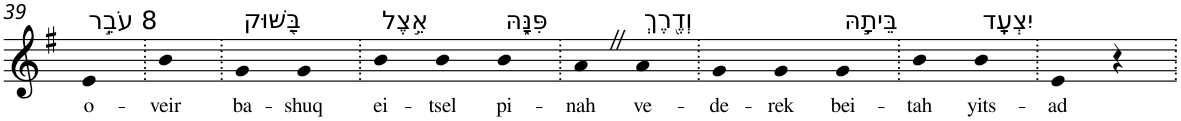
**kern	**text
*part1	*part1
*staff1	*staff1
*I"Piano	*
*I'Pno	*
!!LO:PB:g=z
*clefG2	*
*k[f#]	*
*G:	*
=39	=39
!LO:TX:a:t=8 עֹבֵ֣ר	!
!	!LO:LY:b
4e	o-
=40.	=40.
!	!LO:LY:b
4b	-veir
=41.	=41.
!LO:TX:a:t=בַּ֭שּׁוּק	!
!	!LO:LY:b
4g	ba-
!	!LO:LY:b
4g	-shuq
=42.	=42.
!LO:TX:a:t=אֵ֣צֶל	!
!	!LO:LY:b
4b	ei-
!	!LO:LY:b
4b	-tsel
!LO:TX:a:t=פִּנָּ֑הּ	!
!	!LO:LY:b
4b	pi-
=43.	=43.
!	!LO:LY:b
4aZ	-nah
!LO:TX:a:t=וְדֶ֖רֶךְ	!
!	!LO:LY:b
4a	ve-
=44.	=44.
!	!LO:LY:b
4g	-de-
!	!LO:LY:b
4g	-rek
!LO:TX:a:t=בֵּיתָ֣הּ	!
!	!LO:LY:b
4g	bei-
=45.	=45.
!	!LO:LY:b
4b	-tah
!LO:TX:a:t=יִצְעָֽד	!
!	!LO:LY:b
4b	yits-
=46.	=46.
!	!LO:LY:b
4e	-ad
4r	.
=.	=.
*-	*-
